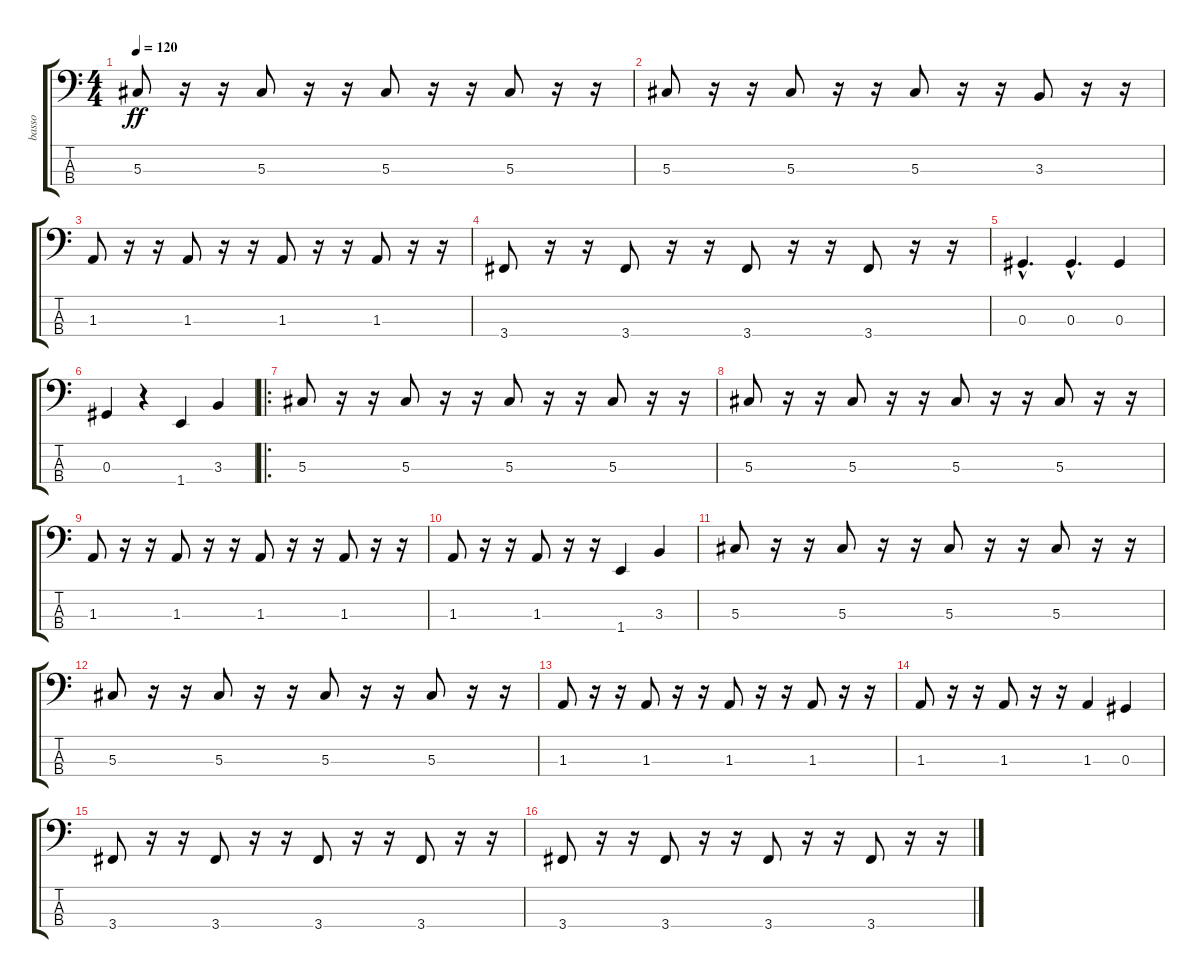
\track ("basso" "basso") {instrument electricbasspick}
\staff {score tabs}
\tuning (Gb2 Db2 Ab1 Eb1) {hide}
\ts (4 4)
\tempo 120
\clef f4
\ks c
5.3.8{dy ff} r.16 r.16 5.3.8 r.16 r.16 5.3.8 r.16 r.16 5.3.8 r.16 r.16 |
5.3.8 r.16 r.16 5.3.8 r.16 r.16 5.3.8 r.16 r.16 3.3.8 r.16 r.16 |
1.3.8 r.16 r.16 1.3.8 r.16 r.16 1.3.8 r.16 r.16 1.3.8 r.16 r.16 |
3.4.8 r.16 r.16 3.4.8 r.16 r.16 3.4.8 r.16 r.16 3.4.8 r.16 r.16 |
0.3{hac}.4{d} 0.3{hac}.4{d} 0.3.4 |
0.3.4 r.4 1.4.4 3.3.4 |
\ro
5.3.8 r.16 r.16 5.3.8 r.16 r.16 5.3.8 r.16 r.16 5.3.8 r.16 r.16 |
5.3.8 r.16 r.16 5.3.8 r.16 r.16 5.3.8 r.16 r.16 5.3.8 r.16 r.16 |
1.3.8 r.16 r.16 1.3.8 r.16 r.16 1.3.8 r.16 r.16 1.3.8 r.16 r.16 |
1.3.8 r.16 r.16 1.3.8 r.16 r.16 1.4.4 3.3.4 |
5.3.8 r.16 r.16 5.3.8 r.16 r.16 5.3.8 r.16 r.16 5.3.8 r.16 r.16 |
5.3.8 r.16 r.16 5.3.8 r.16 r.16 5.3.8 r.16 r.16 5.3.8 r.16 r.16 |
1.3.8 r.16 r.16 1.3.8 r.16 r.16 1.3.8 r.16 r.16 1.3.8 r.16 r.16 |
1.3.8 r.16 r.16 1.3.8 r.16 r.16 1.3.4 0.3.4 |
3.4.8 r.16 r.16 3.4.8 r.16 r.16 3.4.8 r.16 r.16 3.4.8 r.16 r.16 |
3.4.8 r.16 r.16 3.4.8 r.16 r.16 3.4.8 r.16 r.16 3.4.8 r.16 r.16
